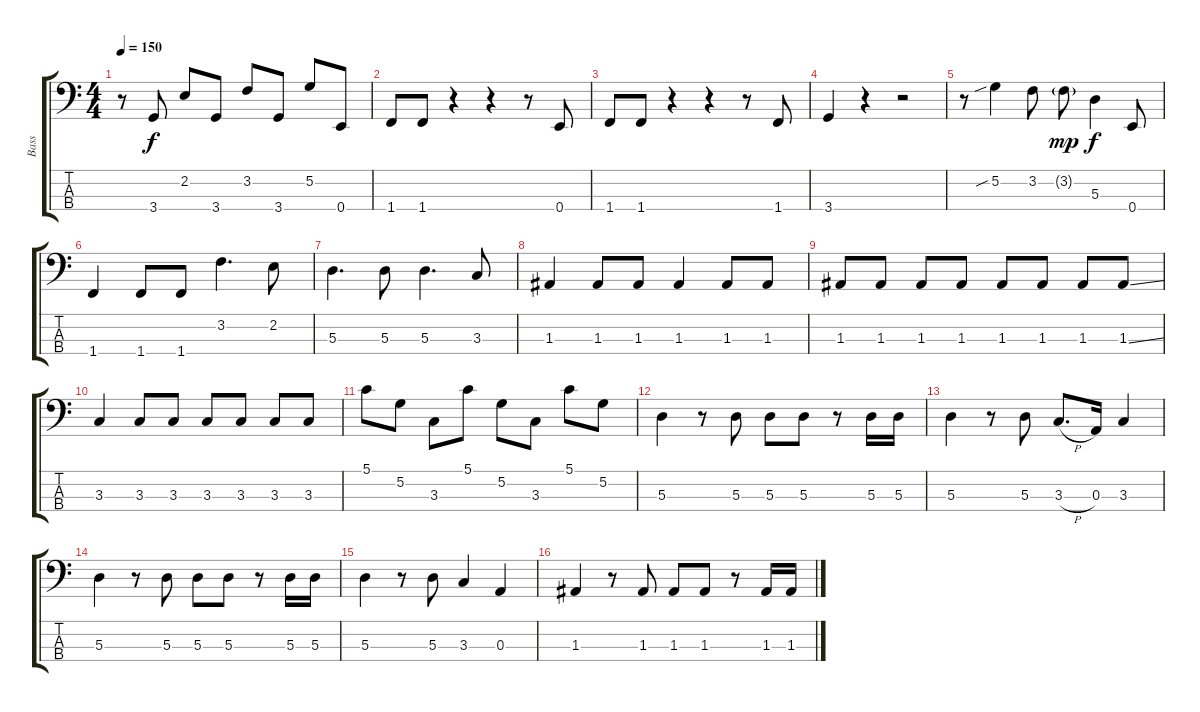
\track ("Bass" "Bass") {instrument electricbassfinger}
\staff {score tabs}
\tuning (G2 D2 A1 E1) {hide}
\ts (4 4)
\tempo 150
\clef f4
\ks c
r.8{dy f} 3.4.8 2.2.8 3.4.8 3.2.8 3.4.8 5.2.8 0.4.8 |
1.4.8 1.4.8 r.4 r.4 r.8 0.4.8 |
1.4.8 1.4.8 r.4 r.4 r.8 1.4.8 |
3.4.4 r.4 r.2 |
r.8 5.2{sib}.4 3.2.8 3.2{g}.8{dy mp} 5.3.4{dy f} 0.4.8 |
1.4.4 1.4.8 1.4.8 3.2.4{d} 2.2.8 |
5.3.4{d} 5.3.8 5.3.4{d} 3.3.8 |
1.3.4 1.3.8 1.3.8 1.3.4 1.3.8 1.3.8 |
1.3.8 1.3.8 1.3.8 1.3.8 1.3.8 1.3.8 1.3.8 1.3{ss}.8 |
3.3.4 3.3.8 3.3.8 3.3.8 3.3.8 3.3.8 3.3.8 |
5.1.8 5.2.8 3.3.8 5.1.8 5.2.8 3.3.8 5.1.8 5.2.8 |
5.3.4 r.8 5.3.8 5.3.8 5.3.8 r.8 5.3.16 5.3.16 |
5.3.4 r.8 5.3.8 3.3{h}.8{d} 0.3.16 3.3.4 |
5.3.4 r.8 5.3.8 5.3.8 5.3.8 r.8 5.3.16 5.3.16 |
5.3.4 r.8 5.3.8 3.3.4 0.3.4 |
1.3.4 r.8 1.3.8 1.3.8 1.3.8 r.8 1.3.16 1.3.16
